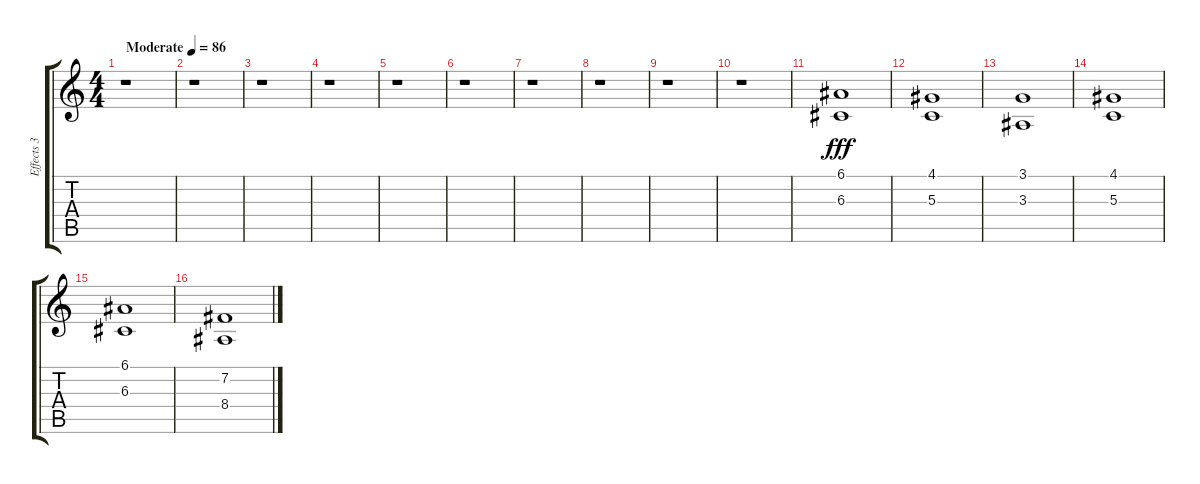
\track ("Effects 3" "Effects 3") {instrument pad5bowed}
\staff {score tabs}
\tuning (E4 B3 G3 D3 A2 E2) {hide}
\ts (4 4)
\tempo (86 "Moderate")
\clef g2
\ks c
r.1{dy fff instrument pad5bowed} |
r.1 |
r.1 |
r.1 |
r.1 |
r.1 |
r.1 |
r.1 |
r.1 |
r.1 |
(6.1 6.3).1 |
(4.1 5.3).1 |
(3.1 3.3).1 |
(4.1 5.3).1 |
(6.1 6.3).1 |
(7.2 8.4).1
